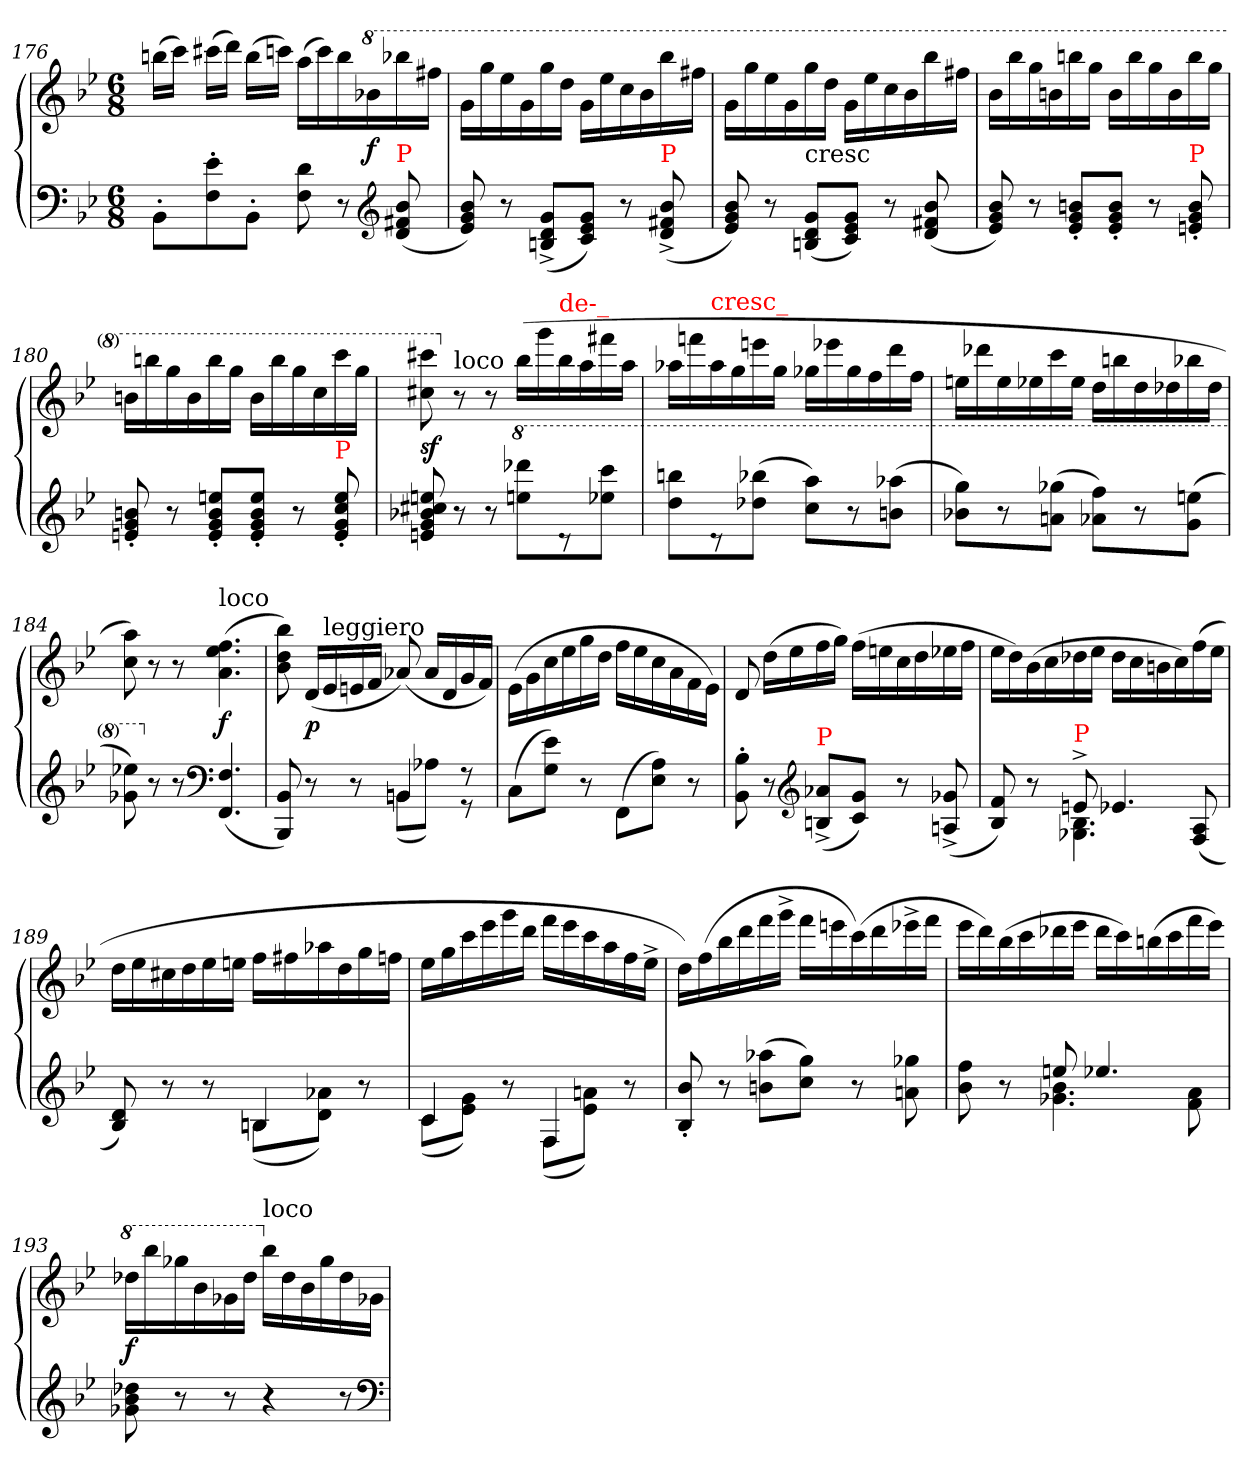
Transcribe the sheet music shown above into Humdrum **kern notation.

**kern	**kern	**dynam
*part1	*part1	*part1
*staff2	*staff1	*staff1/2
*clefF4	*clefG2	*
*k[b-e-]	*k[b-e-]	*
*M6/8	*M6/8	*
=176	=176	=176
8BB-'>L	(>16bbnLL	.
.	16cccJJ)	.
8e-'> 8F'>	(>16ccc#XLL	.
.	16dddJJ)	.
8BB-'>J	(>16bbLL	.
.	16cccnJJ)	.
8d 8F	(>16aaLL	.
.	16ccc)	.
8r	16bb	.
*	*8va	*
.	16bb-X	f
*clefG2	*	*
!LO:TX:a:color=red:t=P	!	!
(<8b- 8f#X 8d	16bbb-	.
.	16fff#XJJ	.
=177	=177	=177
8b- 8g 8e-)	16ggLL	.
.	16ggg	.
8r	16eee-	.
.	16gg	.
(<8g^> 8d^> 8Bn^>L	16ggg	.
.	16dddJJ	.
8g 8e- 8cJ)	16ggLL	.
.	16eee-	.
8r	16ccc	.
.	16bb-	.
!LO:TX:a:color=red:t=P	!	!
(<8b-^> 8f#X^> 8d^>	16bbb-	.
.	16fff#XJJ	.
=178	=178	=178
8b- 8g 8e-)	16ggLL	.
.	16ggg	.
8r	16eee-	.
.	16gg	.
!	!LO:TX:c:t=cresc	!
(<8g 8d 8BnL	16ggg	.
.	16dddJJ	.
8g 8e- 8cJ)	16ggLL	.
.	16eee-	.
8r	16ccc	.
.	16bb-	.
(<8b- 8f#X 8d	16bbb-	.
.	16fff#XJJ	.
=179	=179	=179
8b- 8g 8e-)	16bb-LL	.
.	16bbb-	.
8r	16ggg	.
.	16bbn	.
8bn'< 8g'< 8e-'<L	16bbbn	.
.	16gggJJ	.
8b'< 8g'< 8e-'<J	16bbLL	.
.	16bbb	.
8r	16ggg	.
.	16bb	.
!LO:TX:a:color=red:t=P	!	!
8b'< 8g'< 8en'<	16bbb	.
.	16gggJJ	.
=180	=180	=180
8bn'< 8g'< 8en'<	16bbnLL	.
.	16bbbn	.
8r	16ggg	.
.	16bb	.
8ee'< 8b'< 8g'< 8e'<L	16bbb	.
.	16gggJJ	.
8ee'< 8b'< 8g'< 8e'<J	16bbLL	.
.	16bbb	.
8r	16ggg	.
.	16ccc	.
!LO:TX:a:color=red:t=P	!	!
8ee'< 8cc'< 8g'< 8e'<	16cccc	.
.	16gggJJ	.
=181	=181	=181
8een 8cc#X 8b-X 8g 8en	8cccc#X 8ccc#X	sf
*	*X8va	*
!	!LO:TX:a:t=loco	!
8r	8r	.
8r	8r	.
*8va	*	*
8dddd-X 8eeenL	(>16bb-LL	.
.	16ggg	.
!	!LO:TX:a:color=red:t=de-_	!
8rcc	16bb-	.
.	16aa	.
8cccc 8eee-XJ	16fff#X	.
.	16aaJJ	.
=182	=182	=182
8bbbn 8dddL	16aa-XLL	.
.	16fffn	.
!	!LO:TX:a:color=red:t=cresc_	!
8rcc	16aa-	.
.	16gg	.
(>8bbb-X 8ddd-XJ	16eeen	.
.	16ggJJ	.
8aaa 8cccL)	16gg-XLL	.
.	16eee-X	.
8r	16gg-	.
.	16ff	.
(>8aaa-X 8bbnJ	16ddd	.
.	16ffJJ	.
=183	=183	=183
8ggg 8bb-XL)	16eenLL	.
.	16ddd-X	.
8r	16ee	.
.	16ee-X	.
(>8ggg-X 8aanJ	16ccc	.
.	16ee-JJ	.
8fff 8aa-XL)	16ddLL	.
.	16bbn	.
8r	16dd	.
.	16dd-X	.
(>8eeen 8ggJ	16bb-X	.
.	16dd-JJ	.
=184	=184	=184
8eee-X 8gg-X)	8aa 8cc)	.
*X8va	*	*
8r	8r	.
8r	8r	.
*clefF4	*	*
!	!LO:TX:a:t=loco	!
(<4.F 4.FF	(>4.ff 4.ee- 4.a	f
=185	=185	=185
*^	*	*
8BB- 8BBB-)	4.ryy	8bb- 8dd 8b-)	.
8r	.	(<16dLL	p
!	!	!LO:TX:a:t=leggiero	!
.	.	16e-	.
8r	.	16en	.
.	.	16fJJ	.
4BBn	(>8BBnL	(<8a-X)	.
.	8A-XJ)	16a-LL	.
.	.	16d	.
8r	8rGG	16g	.
.	.	16fJJ)	.
*v	*v	*	*
=186	=186	=186
(>8CL	(>16e-LL	.
.	16g	.
8e- 8GJ)	16cc	.
.	16ee-	.
8r	16gg	.
.	16ddJJ	.
(>8FF\L	16ffLL	.
.	16ee-	.
8A 8E-J)	16cc	.
.	16a	.
8r	16f	.
.	16e-JJ)	.
=187	=187	=187
8B-'> 8BB-'>	8d	.
8r	(>16ddLL	.
.	16ee-	.
*clefG2	*	*
!LO:TX:a:color=red:t=P	!	!
(<8a-X^> 8Bn^>L	16ff	.
.	16ggJJ)	.
8g 8cJ)	(>16ffLL	.
.	16een	.
8r	16cc	.
.	16dd	.
(<8g-X^> 8An^>	16ee-X	.
.	16ffJJ	.
=188	=188	=188
*^	*	*
8f 8B-)	4ryy	16ee-LL	.
.	.	16dd)	.
8r	.	(>16b-	.
.	.	16cc	.
!LO:TX:a:color=red:t=P	!	!	!
8en^>	4.B- 4.G-X	16dd-X	.
.	.	16ee-JJ	.
4.e-X	.	16dd-LL	.
.	.	16cc	.
.	.	16bn	.
.	.	16cc)	.
.	(<8A/ 8F/	(>16ff	.
.	.	16ee-JJ	.
=189	=189	=189	=189
8d/ 8B-/)	8ryy	16ddLL	.
.	.	16ee-	.
8r	4ryy	16cc#X	.
.	.	16dd	.
8r	.	16ee-	.
.	.	16eenJJ	.
4Bn	(>8BnL	16ffLL	.
.	.	16ff#X	.
.	8a-X 8dJ)	16aa-X	.
.	.	16dd	.
8r	8ryy	16gg	.
.	.	16ffnJJ	.
=190	=190	=190	=190
4c	(>8cL	16ee-LL	.
.	.	16gg	.
.	8g 8e-J)	16ccc	.
.	.	16eee-	.
8r	8ryy	16ggg	.
.	.	16dddJJ	.
4F	(>8FL	16fffLL	.
.	.	16eee-	.
.	8an 8e-J)	16ccc	.
.	.	16aa	.
8r	8ryy	16ff	.
.	.	16ee-^<JJ	.
*v	*v	*	*
=191	=191	=191
8b-' 8B-'	16ddLL)	.
.	(>16ff	.
8r	16bb-	.
.	16ddd	.
(>8aa-X 8bnL	16fff	.
.	16ggg^<JJ	.
8gg 8ccJ)	16fffLL	.
.	16eeen	.
8r	(>16ccc)	.
.	16ddd	.
(>8gg-X 8an	16eee-X^<	.
.	16fffJJ	.
=192	=192	=192
*^	*	*
8ryy	8ff 8b-	16eee-LL	.
.	.	16ddd)	.
8r	8ryy	(>16bb-	.
.	.	16ccc	.
8een	4.b- 4.g-X	16ddd-X	.
.	.	16eee-JJ	.
4.ee-X	.	16ddd-LL	.
.	.	16ccc)	.
.	.	(>16bbn	.
.	.	16ccc	.
.	8a 8f	16fff	.
.	.	16eee-JJ)	.
*v	*v	*	*
=193	=193	=193
*	*8va	*
8dd-X 8b- 8g-X	16ddd-XLL	f
.	16bbb-	.
8r	16ggg-X	.
.	16bb-	.
8r	16gg-	.
.	16ddd-JJ	.
*	*X8va	*
!	!LO:TX:a:t=loco	!
4r	16bb-LL	.
.	16dd-	.
.	16b-	.
.	16gg-	.
8r	16dd-	.
.	16g-XJJ	.
*clefF4	*	*
=	=	=
*-	*-	*-
